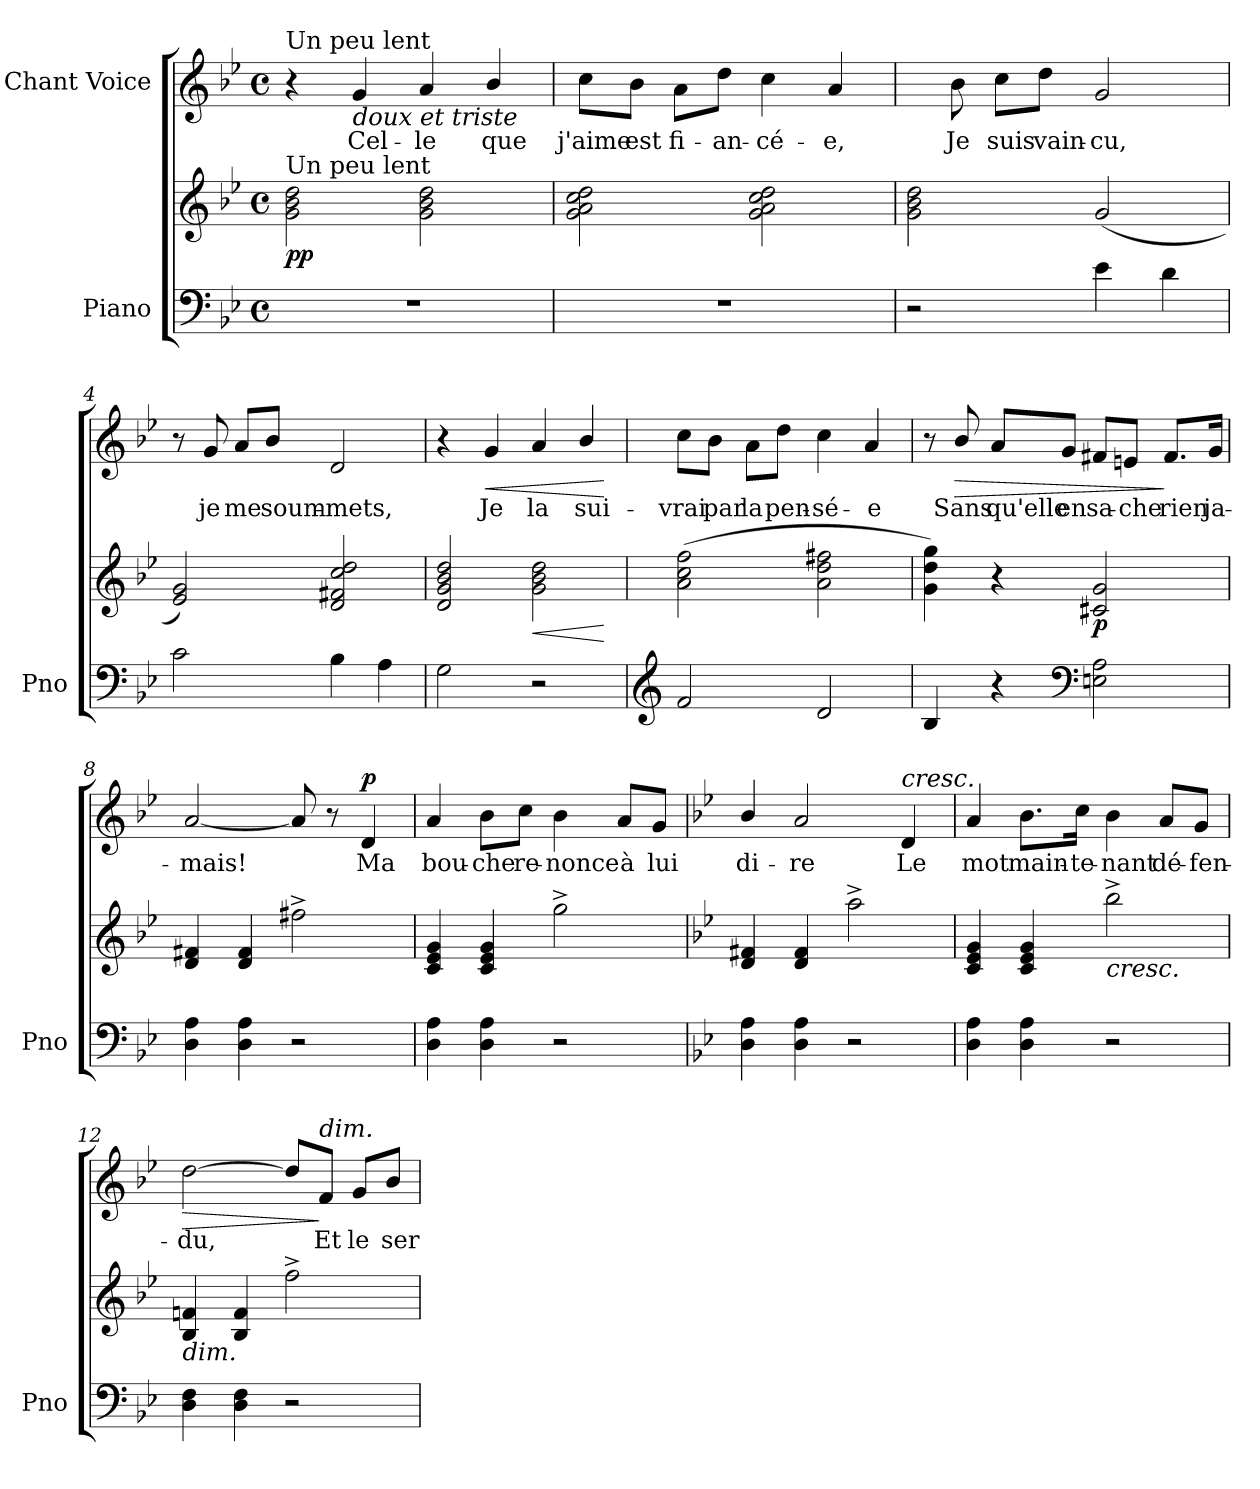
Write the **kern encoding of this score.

**kern	**kern	**dynam	**kern	**text	**dynam
*part2	*part2	*part2	*part1	*part1	*part1
*staff3	*staff2	*staff2/3	*staff1	*staff1	*staff1
*I"Piano	*	*	*I"Chant Voice	*	*
*I'Pno	*	*	*	*	*
*clefF4	*clefG2	*	*clefG2	*	*
*k[b-e-]	*k[b-e-]	*	*k[b-e-]	*	*
*M4/4	*M4/4	*	*M4/4	*	*
*met(c)	*met(c)	*	*met(c)	*	*
=1	=1	=1	=1	=1	=1
!	!	!	!LO:TX:a:t=Un peu lent	!	!
!	!LO:TX:a:t=Un peu lent	!	!	!	!
!	!	!LO:DY:b	!	!	!
1r	2g\ 2b-\ 2dd\	pp	4r	.	.
!	!	!	!LO:TX:b:i:t=doux et triste	!	!
!	!	!	!	!LO:LY:b	!
.	.	.	4g/	Cel-	.
!	!	!	!	!LO:LY:b	!
.	2g\ 2b-\ 2dd\	.	4a/	-le	.
!	!	!	!	!LO:LY:b	!
.	.	.	4b-/	que	.
=2	=2	=2	=2	=2	=2
!	!	!	!	!LO:LY:b	!
1r	2g\ 2a\ 2cc\ 2dd\	.	8cc\L	j'aime	.
!	!	!	!	!LO:LY:b	!
.	.	.	8b-\J	est	.
!	!	!	!	!LO:LY:b	!
.	.	.	8a\L	fi-	.
!	!	!	!	!LO:LY:b	!
.	.	.	8dd\J	-an-	.
!	!	!	!	!LO:LY:b	!
.	2g\ 2a\ 2cc\ 2dd\	.	4cc\	-cé-	.
!	!	!	!	!LO:LY:b	!
.	.	.	4a/	-e,	.
=3	=3	=3	=3	=3	=3
2r	2g\ 2b-\ 2dd\	.	8ryy	.	.
!	!	!	!	!LO:LY:b	!
.	.	.	8b-\	Je	.
!	!	!	!	!LO:LY:b	!
.	.	.	8cc\L	suis	.
!	!	!	!	!LO:LY:b	!
.	.	.	8dd\J	vain-	.
!	!	!	!	!LO:LY:b	!
4e-\	(>2g/	.	2g/	-cu,	.
4d\	.	.	.	.	.
!!LO:LB:g=z
=4	=4	=4	=4	=4	=4
2c\	2e-/ 2g/)	.	8r	.	.
!	!	!	!	!LO:LY:b	!
.	.	.	8g/	je	.
!	!	!	!	!LO:LY:b	!
.	.	.	8a/L	me	.
!	!	!	!	!LO:LY:b	!
.	.	.	8b-/J	soum-	.
!	!	!	!	!LO:LY:b	!
4B-\	2d/ 2f#X/ 2cc/ 2dd/	.	2d/	-mets,	.
4A\	.	.	.	.	.
=5	=5	=5	=5	=5	=5
2G\	2d/ 2g/ 2b-/ 2dd/	.	4r	.	.
!	!	!	!	!LO:LY:b	!LO:HP:b
.	.	.	4g/	Je	<
!	!	!LO:HP:b	!	!LO:LY:b	!
2r	2g\ 2b-\ 2dd\	<	4a/	la	.
!	!	!	!	!LO:LY:b	!
.	.	.	4b-/	sui-	.
.	.	[	.	.	[
=6	=6	=6	=6	=6	=6
*clefG2	*	*	*	*	*
!	!	!	!	!LO:LY:b	!
2f/	(2a\ 2cc\ 2ff\	.	8cc\L	-vrai	.
!	!	!	!	!LO:LY:b	!
.	.	.	8b-\J	par	.
!	!	!	!	!LO:LY:b	!
.	.	.	8a\L	la	.
!	!	!	!	!LO:LY:b	!
.	.	.	8dd\J	pen-	.
!	!	!	!	!LO:LY:b	!
2d/	2a\ 2dd\ 2ff#X\	.	4cc\	-sé-	.
!	!	!	!	!LO:LY:b	!
.	.	.	4a/	-e	.
!!LO:LB:g=z
=7	=7	=7	=7	=7	=7
4B-/	4g\ 4dd\ 4gg\)	.	8r	.	.
!	!	!	!	!LO:LY:b	!LO:HP:b
.	.	.	8b-/	Sans	>
!	!	!	!	!LO:LY:b	!
4r	4r	.	8a/L	qu'elle	.
!	!	!	!	!LO:LY:b	!
.	.	.	8g/J	en	.
*clefF4	*	*	*	*	*
!	!	!LO:DY:b	!	!LO:LY:b	!
2En\ 2A\	2c#X/ 2g/	p	8f#X/L	sa-	.
!	!	!	!	!LO:LY:b	!
.	.	.	8en/J	-che	.
!	!	!	!	!LO:LY:b	!
.	.	.	8.f#/L	rien	]
!	!	!	!	!LO:LY:b	!
.	.	.	16g/Jk	ja-	.
=8	=8	=8	=8	=8	=8
!	!	!	!	!LO:LY:b	!
4D\ 4A\	4d/ 4f#X/	.	[>2a/	-mais!	.
4D\ 4A\	4d/ 4f#/	.	.	.	.
2r	2ff#X^\	.	8a/]	.	.
.	.	.	8r	.	.
!	!	!	!	!LO:LY:b	!LO:DY:a
.	.	.	4d/	Ma	p
=9	=9	=9	=9	=9	=9
!	!	!	!	!LO:LY:b	!
4D\ 4A\	4c/ 4e-/ 4g/	.	4a/	bou-	.
!	!	!	!	!LO:LY:b	!
4D\ 4A\	4c/ 4e-/ 4g/	.	8b-\L	-che	.
!	!	!	!	!LO:LY:b	!
.	.	.	8cc\J	re-	.
!	!	!	!	!LO:LY:b	!
2r	2gg^\	.	4b-\	-nonce	.
!	!	!	!	!LO:LY:b	!
.	.	.	8a/L	à	.
!	!	!	!	!LO:LY:b	!
.	.	.	8g/J	lui	.
!!LO:LB:g=z
=10	=10	=10	=10	=10	=10
*k[b-e-]	*k[b-e-]	*	*k[b-e-]	*	*
!	!	!	!	!LO:LY:b	!
4D\ 4A\	4d/ 4f#X/	.	4b-/	di-	.
!	!	!	!	!LO:LY:b	!
4D\ 4A\	4d/ 4f#/	.	2a/	-re	.
2r	2aa^\	.	.	.	.
!	!	!	!LO:TX:a:i:t=cresc.	!	!
!	!	!	!	!LO:LY:b	!
.	.	.	4d/	Le	.
=11	=11	=11	=11	=11	=11
!	!	!	!	!LO:LY:b	!
4D\ 4A\	4c/ 4e-/ 4g/	.	4a/	mot	.
!	!	!	!	!LO:LY:b	!
4D\ 4A\	4c/ 4e-/ 4g/	.	8.b-\L	main-	.
!	!	!	!	!LO:LY:b	!
.	.	.	16cc\Jk	-te-	.
!	!LO:TX:b:i:t=cresc.	!	!	!	!
!	!	!	!	!LO:LY:b	!
2r	2bb-^\	.	4b-\	-nant	.
!	!	!	!	!LO:LY:b	!
.	.	.	8a/L	dé-	.
!	!	!	!	!LO:LY:b	!
.	.	.	8g/J	-fen-	.
=12	=12	=12	=12	=12	=12
!	!LO:TX:b:i:t=dim.	!	!	!	!
!	!	!	!	!LO:LY:b	!LO:HP:b
4D\ 4F\	4B-/ 4fn/	.	[2dd\	-du,	>
4D\ 4F\	4B-/ 4f/	.	.	.	.
2r	2ff^\	.	8dd/L]	.	.
!	!	!	!LO:TX:a:i:t=dim.	!	!
!	!	!	!	!LO:LY:b	!
.	.	.	8f/J	Et	]
!	!	!	!	!LO:LY:b	!
.	.	.	8g/L	le	.
!	!	!	!	!LO:LY:b	!
.	.	.	8b-/J	ser-	.
=	=	=	=	=	=
*-	*-	*-	*-	*-	*-
